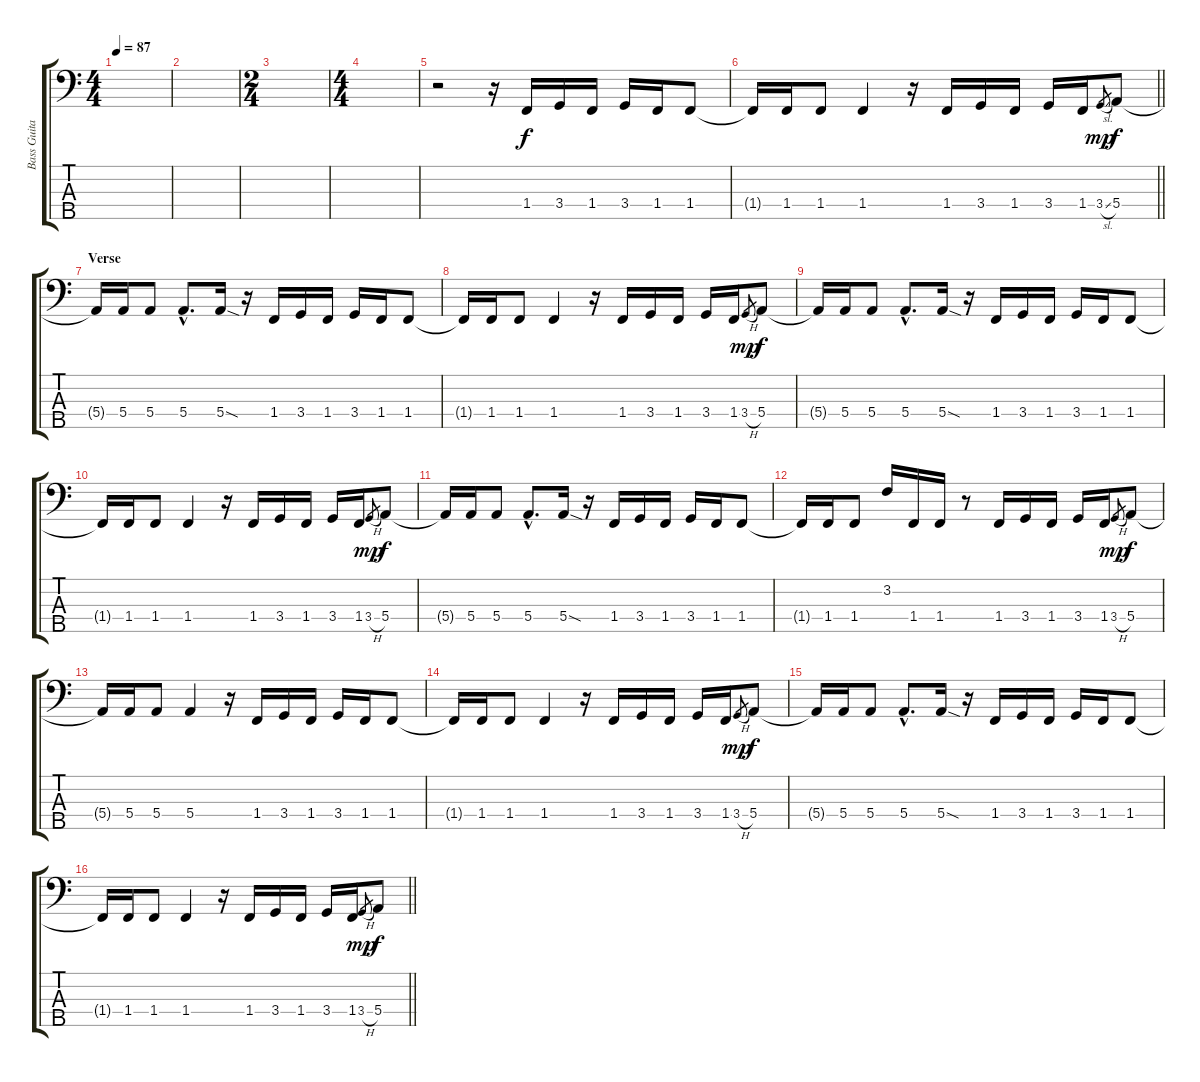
\track ("Bass Guitar" "Bass Guita") {instrument electricbassfinger}
\staff {score tabs}
\tuning (G2 D2 A1 E1 B0) {hide}
\ts (4 4)
\tempo 87
\clef f4
\ks c
|
|
\ts (2 4)
|
\ts (4 4)
|
r.2 r.16 1.4.16 3.4.16 1.4.16 3.4.16 1.4.16 1.4.8 |
\barLineRight lightlight
1.4{t}.16 1.4.16 1.4.8 1.4.4 r.16 1.4.16 3.4.16 1.4.16 3.4.16 1.4.16 3.4{sl}.8{gr dy mp} 5.4.8{dy f} |
\section ("" "Verse")
5.4{t}.16 5.4.16 5.4.8 5.4{hac}.8{d} 5.4{sod}.16 r.16 1.4.16 3.4.16 1.4.16 3.4.16 1.4.16 1.4.8 |
1.4{t}.16 1.4.16 1.4.8 1.4.4 r.16 1.4.16 3.4.16 1.4.16 3.4.16 1.4.16 3.4{h}.8{gr dy mp} 5.4.8{dy f} |
5.4{t}.16 5.4.16 5.4.8 5.4{hac}.8{d} 5.4{sod}.16 r.16 1.4.16 3.4.16 1.4.16 3.4.16 1.4.16 1.4.8 |
1.4{t}.16 1.4.16 1.4.8 1.4.4 r.16 1.4.16 3.4.16 1.4.16 3.4.16 1.4.16 3.4{h}.8{gr dy mp} 5.4.8{dy f} |
5.4{t}.16 5.4.16 5.4.8 5.4{hac}.8{d} 5.4{sod}.16 r.16 1.4.16 3.4.16 1.4.16 3.4.16 1.4.16 1.4.8 |
1.4{t}.16 1.4.16 1.4.8 3.2.16 1.4.16 1.4.16 r.8 1.4.16 3.4.16 1.4.16 3.4.16 1.4.16 3.4{h}.8{gr dy mp} 5.4.8{dy f} |
5.4{t}.16 5.4.16 5.4.8 5.4.4 r.16 1.4.16 3.4.16 1.4.16 3.4.16 1.4.16 1.4.8 |
1.4{t}.16 1.4.16 1.4.8 1.4.4 r.16 1.4.16 3.4.16 1.4.16 3.4.16 1.4.16 3.4{h}.8{gr dy mp} 5.4.8{dy f} |
5.4{t}.16 5.4.16 5.4.8 5.4{hac}.8{d} 5.4{sod}.16 r.16 1.4.16 3.4.16 1.4.16 3.4.16 1.4.16 1.4.8 |
\barLineRight lightlight
1.4{t}.16 1.4.16 1.4.8 1.4.4 r.16 1.4.16 3.4.16 1.4.16 3.4.16 1.4.16 3.4{h}.8{gr dy mp} 5.4.8{dy f}
